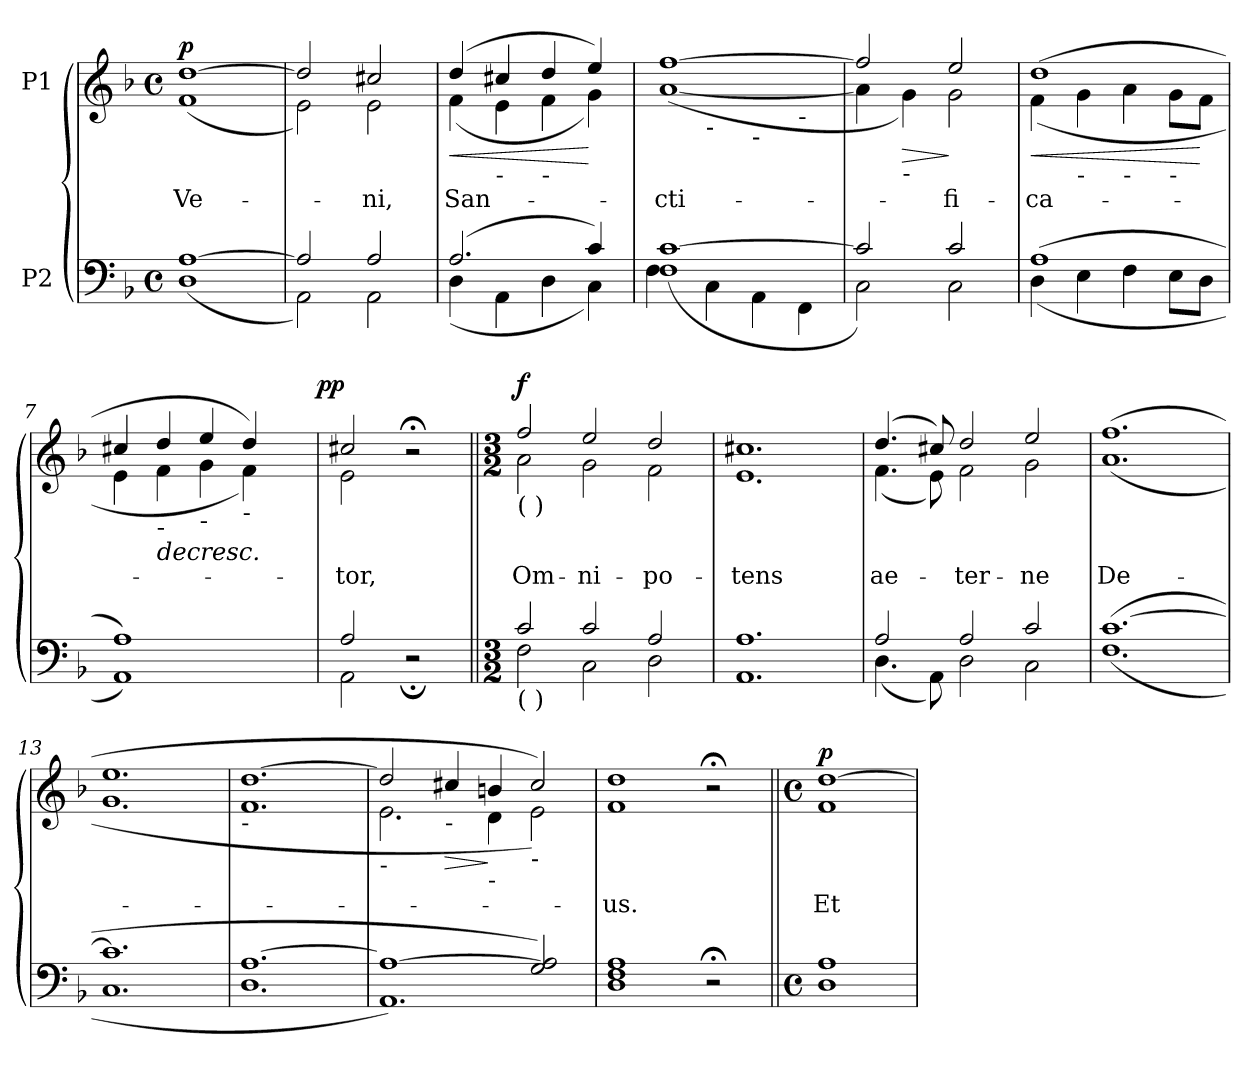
**kern	**kern	**text	**dynam
*part2	*part1	*part1	*part1
*staff2	*staff1	*staff1	*staff1
*I"P2	*I"P1	*	*
!!LO:PB:g=z
*clefF4	*clefG2	*	*
*k[b-]	*k[b-]	*	*
*F:	*F:	*	*
*M4/4	*M4/4	*	*
*met(c)	*met(c)	*	*
*MM50	*MM60	*	*
=1	=1	=1	=1
*^	*	*	*
!	!	!LO:TX:a:B:t=Largo	!	!
!	!	!	!LO:LY:b:color=#000000	!
*	*	*^	*	*
[>1Ai	(1Di	[>1ddi	(1fi	Ve-	p
=2	=2	=2	=2	=2	=2
2Ai/]	2AAi\)	2ddi/]	2ei\)	.	.
!	!	!	!	!LO:LY:b:color=#000000	!
2Ai/	2AAi\	2cc#Xi/	2ei\	-ni,	.
=3	=3	=3	=3	=3	=3
!	!	!	!	!LO:LY:b:color=#000000	!LO:HP:b
(2.Ai/	(4Di\	(4ddi/	(4fi\	San-	<
!	!	!LO:TX:b:t=-	!	!	!
.	4AAi\	4cc#Xi/	4ei\	.	.
!	!	!LO:TX:b:t=-	!	!	!
.	4Di\	4ddi/	4fi\	.	.
4ci/)	4Ci\)	4eei/)	4gi\)	.	[
*	*	*v	*v	*	*
=4	=4	=4	=4	=4
*	*^	*	*	*
*	*	*	*^	*	*
!	!	!	!	!	!LO:LY:b:color=#000000	!
*	*	*	*^	*^	*	*
*	*	*	*	*	*^	*	*	*
[>1ci	(1Fi	4Fi\	[>1ffi	([<1ai	4ryy	2ryy	2.ryy	-cti-	.
!	!	!	!	!	!LO:TX:b:t=-	!	!	!	!
.	.	4Ci\	.	.	2.ryy	.	.	.	.
!	!	!	!	!	!	!LO:TX:b:t=-	!	!	!
.	.	4AAi\	.	.	.	2ryy	.	.	.
!	!	!	!	!	!	!	!LO:TX:b:t=-	!	!
.	.	4FFi\	.	.	.	.	4ryy	.	.
*	*v	*v	*	*	*	*	*	*	*
*	*	*	*v	*v	*v	*v	*	*
=5	=5	=5	=5	=5	=5
2ci/]	2Ci\)	2ffi/]	4ai\]	.	.
!	!	!	!LO:TX:b:t=-	!	!
!	!	!	!	!	!LO:HP:b
.	.	.	4gi\)	.	>
!	!	!	!	!LO:LY:b:color=#000000	!
2ci/	2Ci\	2eei/	2gi\	-fi-	]
=6	=6	=6	=6	=6	=6
!	!	!	!	!LO:LY:b:color=#000000	!LO:HP:b
(1Ai	(4Di\	(1ddi	(4fi\	-ca-	<
!	!	!	!LO:TX:b:t=-	!	!
.	4Ei\	.	4gi\	.	.
!	!	!	!LO:TX:b:t=-	!	!
.	4Fi\	.	4ai\	.	.
!	!	!	!LO:TX:b:t=-	!	!
.	8Ei\L	.	8gi\L	.	.
.	8Di\J	.	8fi\J	.	[
=7	=7	=7	=7	=7	=7
*	*	*	*^	*	*
1Ai)	1AAi)	4cc#Xi/	4ei\	2ryy	.	.
!	!	!LO:TX:b:t=-	!	!	!	!
!	!	!	!	!	!	!LO:HP:b
.	.	4ddi/	4fi\	.	.	>
!	!	!LO:TX:b:t=-	!	!	!	!
.	.	4eei/	4gi\	4ryy	.	.
!	!	!LO:TX:b:t=-	!	!	!	!
.	.	4ddi/)	4fi\)	8ryy	.	.
.	.	.	.	16ryy	.	.
.	.	.	.	32ryy	.	.
.	.	.	.	64ryy	.	.
.	.	.	.	128...ryy	.	.
.	.	.	.	1024ryy	.	pp
*	*	*v	*v	*v	*	*
=8	=8	=8	=8	=8
*	*	*^	*	*
*	*	*	*^	*	*
!	!	!	!	!	!LO:LY:b:color=#000000	!
*	*	*	*v	*v	*	*
2Ai/	2AAi\	2cc#Xi/	2ei\	-tor,	.
2ryy	2r;	2r;	2ryy	.	]
!!LO:LB:g=z	!!
=9||	=9||	=9||	=9||	=9||	=9||
*M3/2	*	*M3/2	*	*	*
*	*	*MM104	*	*	*
!	!	!LO:TX:b:t=(  )	!	!	!
!LO:TX:b:t=(  )	!	!	!	!	!
!	!	!	!	!LO:LY:b:color=#000000	!
2ci/	2Fi\	2ffi/	2ai\	Om-	f
!	!	!	!	!LO:LY:b:color=#000000	!
2ci/	2Ci\	2eei/	2gi\	-ni-	.
!	!	!	!	!LO:LY:b:color=#000000	!
2Ai/	2Di\	2ddi/	2fi\	-po-	.
=10	=10	=10	=10	=10	=10
!	!	!	!	!LO:LY:b:color=#000000	!
1.Ai	1.AAi	1.cc#Xi	1.ei	-tens	.
=11	=11	=11	=11	=11	=11
!	!	!	!	!LO:LY:b:color=#000000	!
2Ai/	(4.Di\	(4.ddi/	(4.fi\	ae-	.
.	8AAi\)	8cc#Xi/)	8ei\)	.	.
!	!	!	!	!LO:LY:b:color=#000000	!
2Ai/	2Di\	2ddi/	2fi\	-ter-	.
!	!	!	!	!LO:LY:b:color=#000000	!
2ci/	2Ci\	2eei/	2gi\	-ne	.
=12	=12	=12	=12	=12	=12
!	!	!	!	!LO:LY:b:color=#000000	!
([>1.ci	(1.Fi	(1.ffi	(1.ai	De-	.
=13	=13	=13	=13	=13	=13
1.ci]	1.Ci	1.eei	1.gi	.	.
=14	=14	=14	=14	=14	=14
!	!	!LO:TX:b:t=-	!	!	!
[>1.Ai	1.Di	[>1.ddi	1.fi	.	.
=15	=15	=15	=15	=15	=15
!	!	!LO:TX:b:t=-	!	!	!
1Ai_>	1.AAi)	2ddi/]	2.ei\	.	.
!	!	!LO:TX:b:t=-	!	!	!
!	!	!	!	!	!LO:HP:b
.	.	4cc#Xi/	.	.	>
!	!	!LO:TX:b:t=-	!	!	!
.	.	4bni/	4di\	.	]
!	!	!LO:TX:b:t=-	!	!	!
2Gi/ 2Ai])	.	2cc#i/)	2ei\)	.	.
=16	=16	=16	=16	=16	=16
!	!	!	!	!LO:LY:b:color=#000000	!
1Fi 1Ai	1Di	1ddi	1fi	-us.	.
2r;	2ryy	2r;	2ryy	.	.
!!LO:LB:g=z	!!
=17||	=17||	=17||	=17||	=17||	=17||
*M4/4	*	*M4/4	*	*	*
*met(c)	*	*met(c)	*	*	*
*	*	*MM60	*	*	*
!	!	!	!	!LO:LY:b:color=#000000	!
1Ai	1Di	[>1ddi	1fi	Et	p
*v	*v	*	*	*	*
*	*v	*v	*	*
=	=	=	=
*-	*-	*-	*-
